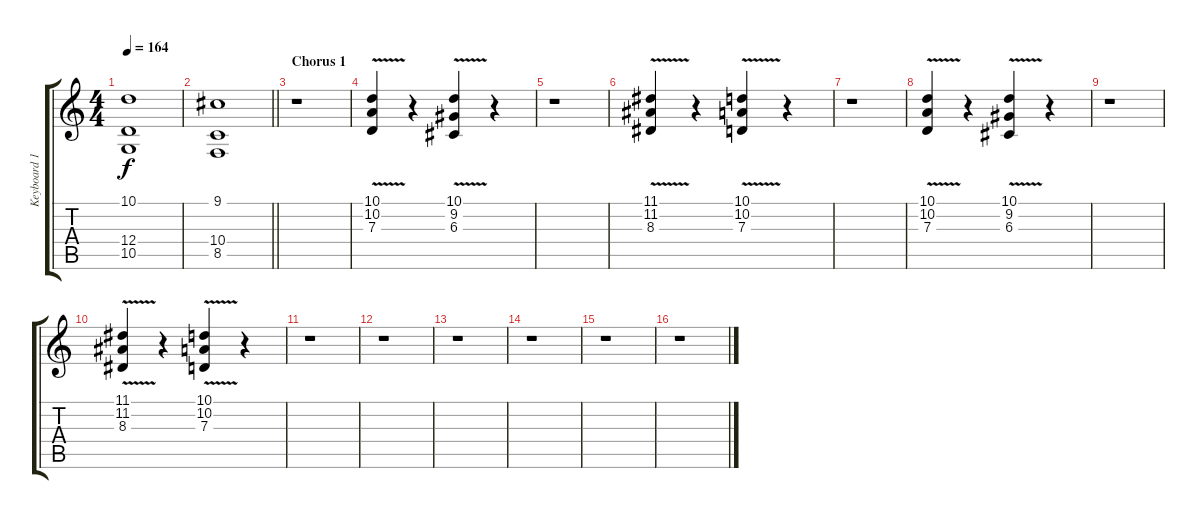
\track ("Keyboard 1 (Choir Aahs)" "Keyboard 1") {instrument choiraahs}
\staff {score tabs}
\tuning (E4 B3 G3 D3 A2 E2) {hide}
\ts (4 4)
\tempo 164
\clef g2
\ks c
(10.1 12.4 10.5).1{dy f} |
\barLineRight lightlight
(9.1 10.4 8.5).1 |
\section ("" "Chorus 1")
r.1 |
(10.1{v} 10.2{v} 7.3{v}).4 r.4 (10.1{v} 9.2{v} 6.3{v}).4 r.4 |
r.1 |
(11.1{v} 11.2{v} 8.3{v}).4 r.4 (10.1{v} 10.2{v} 7.3{v}).4 r.4 |
r.1 |
(10.1{v} 10.2{v} 7.3{v}).4 r.4 (10.1{v} 9.2{v} 6.3{v}).4 r.4 |
r.1 |
(11.1{v} 11.2{v} 8.3{v}).4 r.4 (10.1{v} 10.2{v} 7.3{v}).4 r.4 |
r.1 |
r.1 |
r.1 |
r.1 |
r.1 |
r.1
